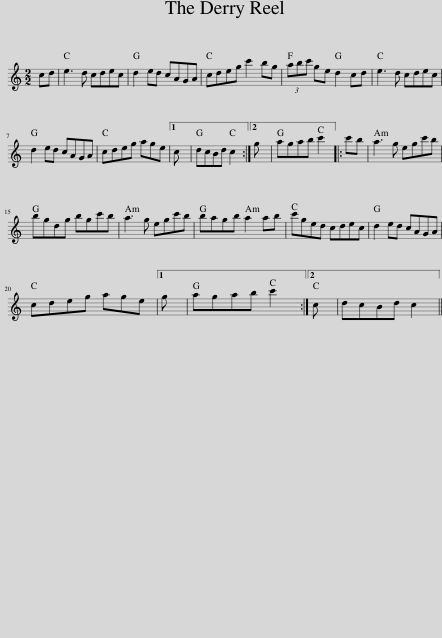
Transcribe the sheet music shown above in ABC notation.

X:1
L:1/8
M:2/2
I:linebreak $
K:C
V:1 treble
V:1
 cd | e3 d cdec | d2 ed cAGA | cdeg c'2 bg | (3abc' ge d2 cd | %5
 e3 d cdec |$ d2 ed cAGA | cdeg age |1 c | dcBd c2 :|2 %10
 g | agab c'2 |: c'b | a3 g egc'b |$ bgdg bgc'b | %15
 a3 g egc'b | bagb a2 ab | c'ged cdec | d2 ed cAGA |$ cdeg age |1 %20
 g | agab c'2 :|2 c | dcBd c2 || %24
